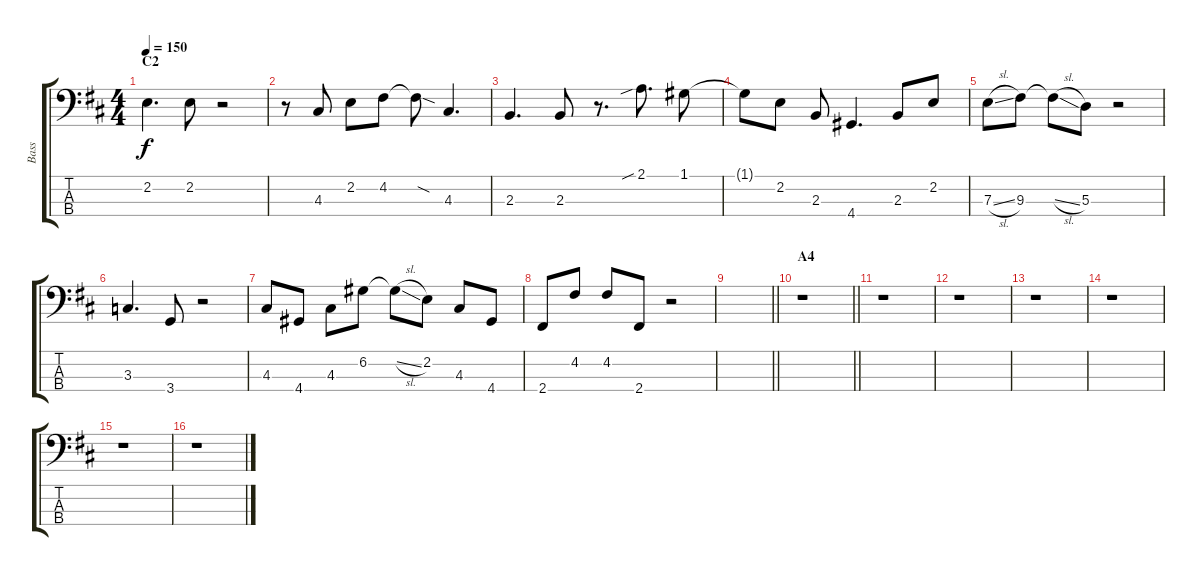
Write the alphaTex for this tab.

\track ("Bass" "Bass") {instrument fretlessbass}
\staff {score tabs}
\tuning (G2 D2 A1 E1) {hide}
\ts (4 4)
\section ("" "C2")
\tempo 150
\clef f4
\ks d
2.2.4{d dy f} 2.2.8 r.2 |
r.8 4.3.8 2.2.8 4.2.8 4.2{sod t}.8 4.3.4{d} |
2.3.4{d} 2.3.8 r.8{d} 2.1{sib}.8{d} 1.1.8 |
1.1{t}.8 2.2.8 2.3.8 4.4.4{d} 2.3.8 2.2.8 |
7.3{sl}.8 9.3.8 9.3{sl t}.8 5.3.8 r.2 |
3.3.4{d} 3.4.8 r.2 |
4.3.8 4.4.8 4.3.8 6.2.8 6.2{sl t}.8 2.2.8 4.3.8 4.4.8 |
2.4.8 4.2.8 4.2.8 2.4.8 r.2 |
\barLineRight lightlight
|
\section ("" "A4")
\barLineRight lightlight
r.1 |
r.1 |
r.1 |
r.1 |
r.1 |
r.1 |
r.1
